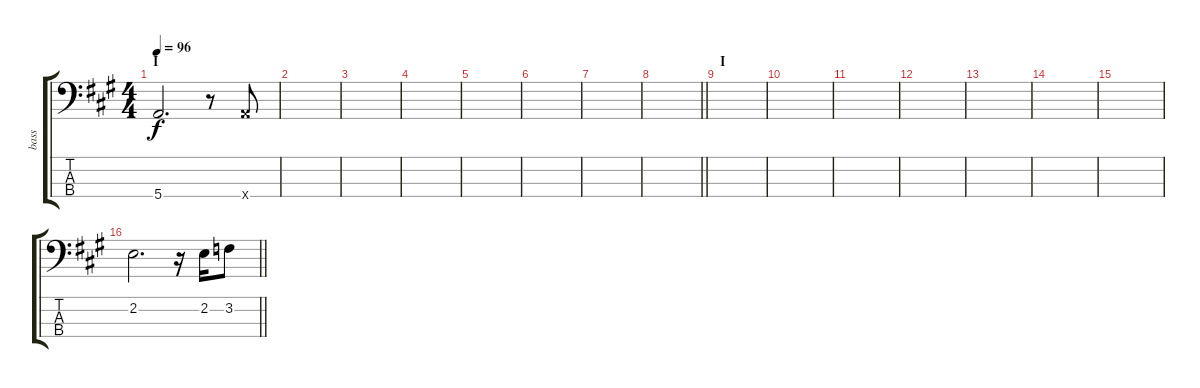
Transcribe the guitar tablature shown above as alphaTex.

\track ("bass" "bass") {instrument electricbassfinger}
\staff {score tabs}
\tuning (G2 D2 A1 E1) {hide}
\ts (4 4)
\section ("" "I")
\tempo 96
\clef f4
\ks a
5.4.2{d dy f} r.8 5.4{x}.8 |
|
|
|
|
|
|
\barLineRight lightlight
|
\section ("" "I")
|
|
|
|
|
|
|
\barLineRight lightlight
2.2.2{d} r.16 2.2.16 3.2.8
